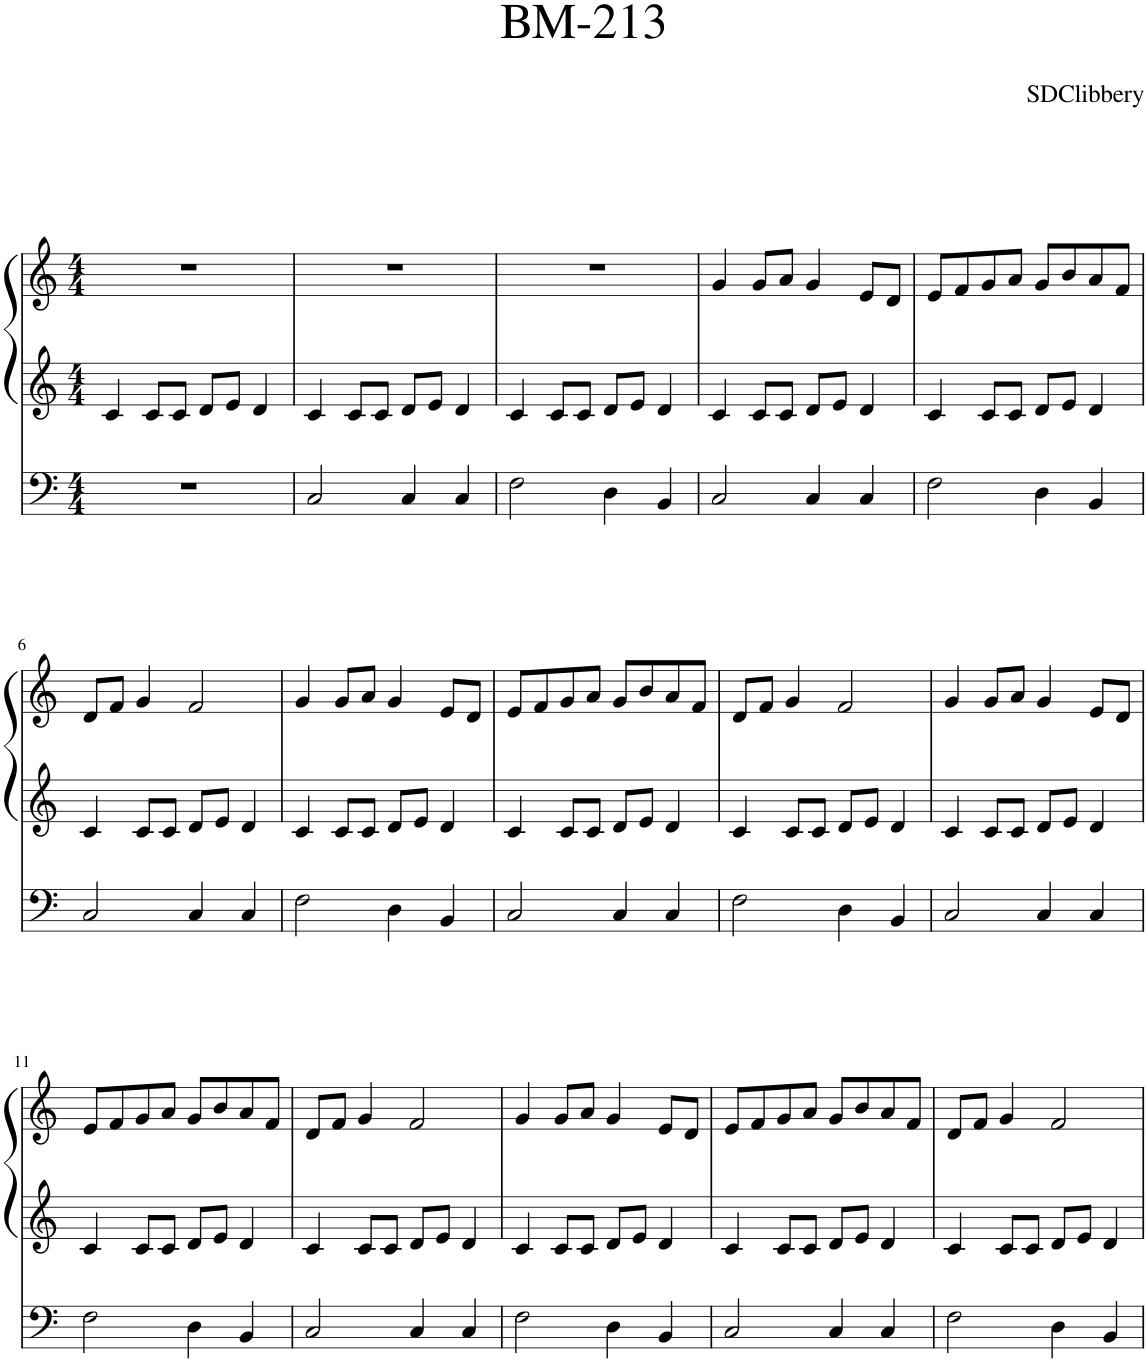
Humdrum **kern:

**kern	**kern	**kern
*part1	*part1	*part1
*staff3	*staff2	*staff1
*I"Piano	*	*
*I'Pno.	*	*
*clefF4	*clefG2	*clefG2
*k[]	*k[]	*k[]
*M4/4	*M4/4	*M4/4
=1	=1	=1
1r	4c/	1r
.	8c/L	.
.	8c/J	.
.	8d/L	.
.	8e/J	.
.	4d/	.
=2	=2	=2
2C/	4c/	1r
.	8c/L	.
.	8c/J	.
4C/	8d/L	.
.	8e/J	.
4C/	4d/	.
=3	=3	=3
2F\	4c/	1r
.	8c/L	.
.	8c/J	.
4D\	8d/L	.
.	8e/J	.
4BB/	4d/	.
=4	=4	=4
2C/	4c/	4g/
.	8c/L	8g/L
.	8c/J	8a/J
4C/	8d/L	4g/
.	8e/J	.
4C/	4d/	8e/L
.	.	8d/J
=5	=5	=5
2F\	4c/	8e/L
.	.	8f/
.	8c/L	8g/
.	8c/J	8a/J
4D\	8d/L	8g/L
.	8e/J	8b/
4BB/	4d/	8a/
.	.	8f/J
!!LO:LB:g=z
=6	=6	=6
2C/	4c/	8d/L
.	.	8f/J
.	8c/L	4g/
.	8c/J	.
4C/	8d/L	2f/
.	8e/J	.
4C/	4d/	.
=7	=7	=7
2F\	4c/	4g/
.	8c/L	8g/L
.	8c/J	8a/J
4D\	8d/L	4g/
.	8e/J	.
4BB/	4d/	8e/L
.	.	8d/J
=8	=8	=8
2C/	4c/	8e/L
.	.	8f/
.	8c/L	8g/
.	8c/J	8a/J
4C/	8d/L	8g/L
.	8e/J	8b/
4C/	4d/	8a/
.	.	8f/J
=9	=9	=9
2F\	4c/	8d/L
.	.	8f/J
.	8c/L	4g/
.	8c/J	.
4D\	8d/L	2f/
.	8e/J	.
4BB/	4d/	.
=10	=10	=10
2C/	4c/	4g/
.	8c/L	8g/L
.	8c/J	8a/J
4C/	8d/L	4g/
.	8e/J	.
4C/	4d/	8e/L
.	.	8d/J
!!LO:LB:g=z
=11	=11	=11
2F\	4c/	8e/L
.	.	8f/
.	8c/L	8g/
.	8c/J	8a/J
4D\	8d/L	8g/L
.	8e/J	8b/
4BB/	4d/	8a/
.	.	8f/J
=12	=12	=12
2C/	4c/	8d/L
.	.	8f/J
.	8c/L	4g/
.	8c/J	.
4C/	8d/L	2f/
.	8e/J	.
4C/	4d/	.
=13	=13	=13
2F\	4c/	4g/
.	8c/L	8g/L
.	8c/J	8a/J
4D\	8d/L	4g/
.	8e/J	.
4BB/	4d/	8e/L
.	.	8d/J
=14	=14	=14
2C/	4c/	8e/L
.	.	8f/
.	8c/L	8g/
.	8c/J	8a/J
4C/	8d/L	8g/L
.	8e/J	8b/
4C/	4d/	8a/
.	.	8f/J
=15	=15	=15
2F\	4c/	8d/L
.	.	8f/J
.	8c/L	4g/
.	8c/J	.
4D\	8d/L	2f/
.	8e/J	.
4BB/	4d/	.
=	=	=
*-	*-	*-
